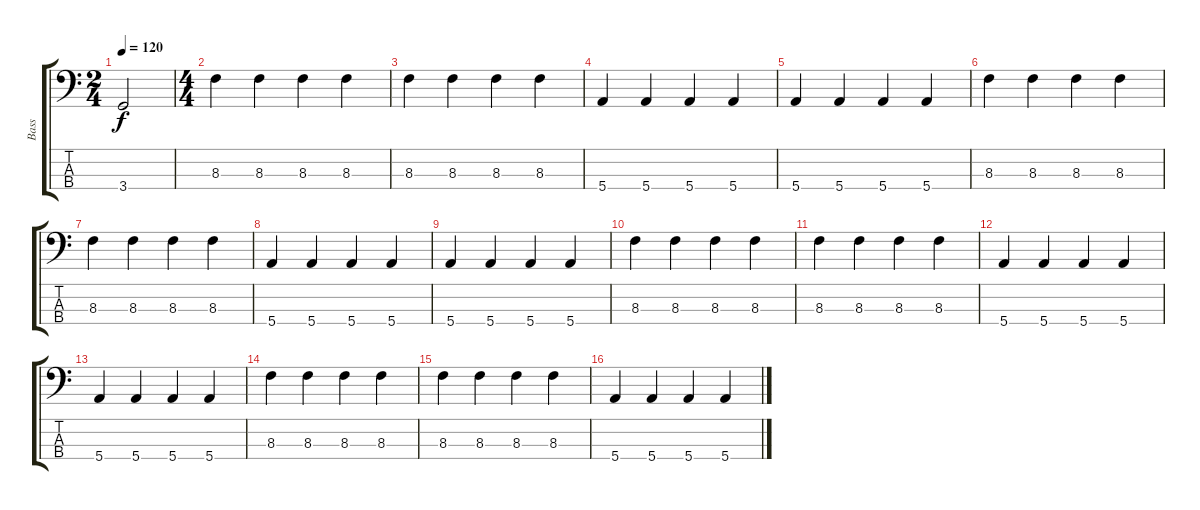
\track ("Bass" "Bass") {instrument electricbasspick}
\staff {score tabs}
\tuning (G2 D2 A1 E1) {hide}
\ts (2 4)
\tempo 120
\clef f4
\ks c
3.4{t}.2{dy f} |
\ts (4 4)
8.3.4 8.3.4 8.3.4 8.3.4 |
8.3.4 8.3.4 8.3.4 8.3.4 |
5.4.4 5.4.4 5.4.4 5.4.4 |
5.4.4 5.4.4 5.4.4 5.4.4 |
8.3.4 8.3.4 8.3.4 8.3.4 |
8.3.4 8.3.4 8.3.4 8.3.4 |
5.4.4 5.4.4 5.4.4 5.4.4 |
5.4.4 5.4.4 5.4.4 5.4.4 |
8.3.4 8.3.4 8.3.4 8.3.4 |
8.3.4 8.3.4 8.3.4 8.3.4 |
5.4.4 5.4.4 5.4.4 5.4.4 |
5.4.4 5.4.4 5.4.4 5.4.4 |
8.3.4 8.3.4 8.3.4 8.3.4 |
8.3.4 8.3.4 8.3.4 8.3.4 |
5.4.4 5.4.4 5.4.4 5.4.4
